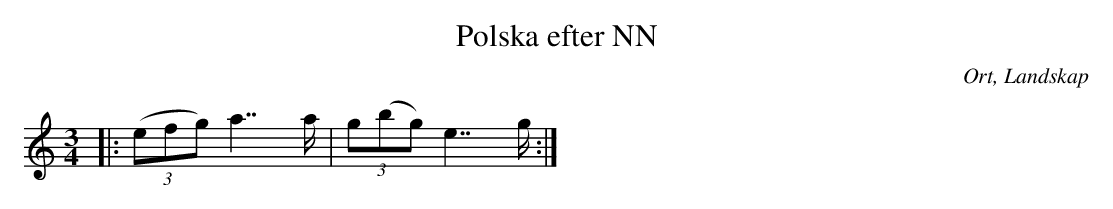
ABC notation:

X:1
T:Polska efter NN
O:Ort, Landskap
M:3/4
L:1/8
K:C
|:((3efg) a7/2 a/|(3g(bg) e7/2 g/:|
